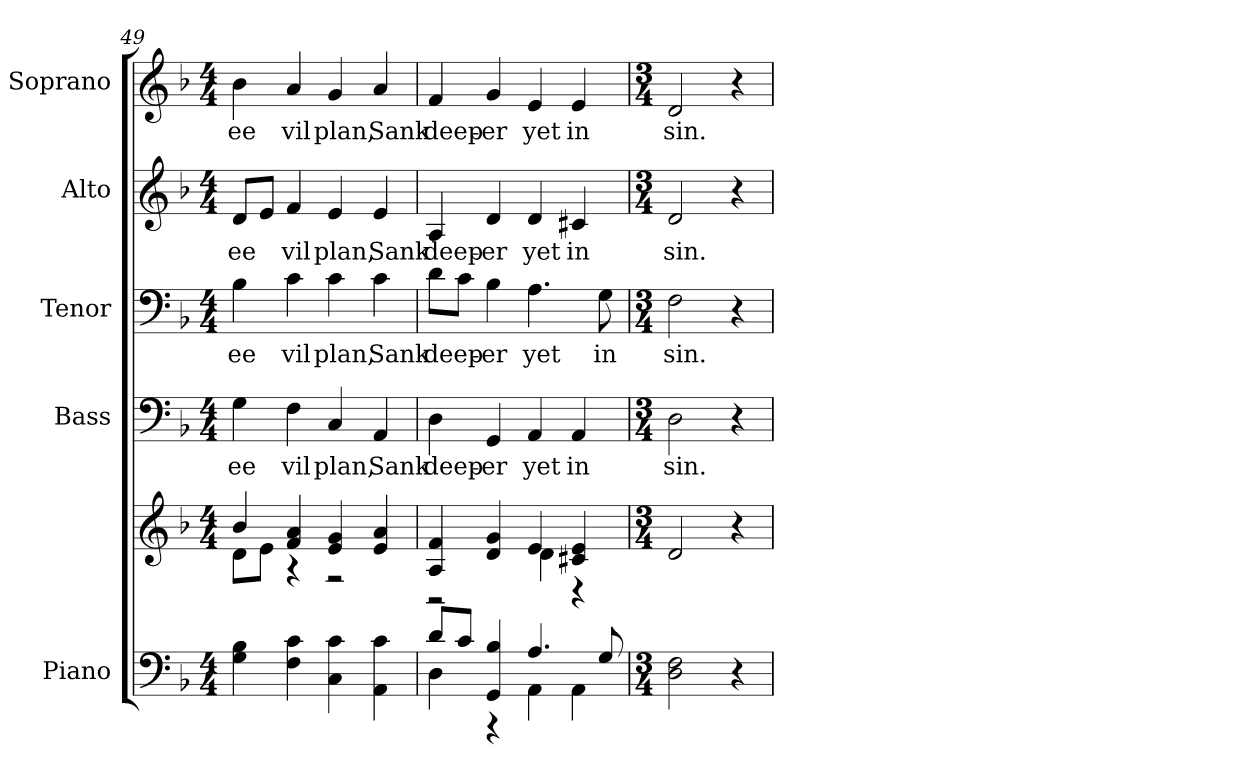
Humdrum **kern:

**kern	**kern	**kern	**text	**kern	**text	**kern	**text	**kern	**text
*part5	*part5	*part4	*part4	*part3	*part3	*part2	*part2	*part1	*part1
*staff6	*staff5	*staff4	*staff4	*staff3	*staff3	*staff2	*staff2	*staff1	*staff1
*I"Piano	*	*I"Bass	*	*I"Tenor	*	*I"Alto	*	*I"Soprano	*
*I'Pno.	*	*I'B.	*	*I'T.	*	*I'A.	*	*I'S.	*
*clefF4	*clefG2	*clefF4	*	*clefF4	*	*clefG2	*	*clefG2	*
*k[b-]	*k[b-]	*k[b-]	*	*k[b-]	*	*k[b-]	*	*k[b-]	*
*F:	*F:	*F:	*	*F:	*	*F:	*	*F:	*
*M4/4	*M4/4	*M4/4	*	*M4/4	*	*M4/4	*	*M4/4	*
=49	=49	=49	=49	=49	=49	=49	=49	=49	=49
*	*^	*	*	*	*	*	*	*	*
!	!	!	!	!LO:LY:b:color=#000000	!	!	!	!	!	!
!	!	!	!	!	!	!LO:LY:b:color=#000000	!	!	!	!
!	!	!	!	!	!	!	!	!LO:LY:b:color=#000000	!	!
!	!	!	!	!	!	!	!	!	!	!LO:LY:b:color=#000000
4Gi\ 4B-i	4b-i/	8di\L	4Gi\	ee	4B-i\	ee	8di/L	ee	4b-i\	ee
.	.	8ei\J	.	.	.	.	8ei/J	.	.	.
!	!	!	!	!LO:LY:b:color=#000000	!	!	!	!	!	!
!	!	!	!	!	!	!LO:LY:b:color=#000000	!	!	!	!
!	!	!	!	!	!	!	!	!LO:LY:b:color=#000000	!	!
!	!	!	!	!	!	!	!	!	!	!LO:LY:b:color=#000000
4Fi\ 4ci	4fi/ 4ai	4r	4Fi\	vil	4ci\	vil	4fi/	vil	4ai/	vil
!	!	!	!	!LO:LY:b:color=#000000	!	!	!	!	!	!
!	!	!	!	!	!	!LO:LY:b:color=#000000	!	!	!	!
!	!	!	!	!	!	!	!	!LO:LY:b:color=#000000	!	!
!	!	!	!	!	!	!	!	!	!	!LO:LY:b:color=#000000
4Ci\ 4ci	4ei/ 4gi	2r	4Ci/	plan,	4ci\	plan,	4ei/	plan,	4gi/	plan,
!	!	!	!	!LO:LY:b:color=#000000	!	!	!	!	!	!
!	!	!	!	!	!	!LO:LY:b:color=#000000	!	!	!	!
!	!	!	!	!	!	!	!	!LO:LY:b:color=#000000	!	!
!	!	!	!	!	!	!	!	!	!	!LO:LY:b:color=#000000
4AAi\ 4ci	4ei/ 4ai	.	4AAi/	Sank	4ci\	Sank	4ei/	Sank	4ai/	Sank
!!LO:PB:g=z
=50	=50	=50	=50	=50	=50	=50	=50	=50	=50	=50
*^	*	*	*	*	*	*	*	*	*	*
!	!	!	!	!	!LO:LY:b:color=#000000	!	!	!	!	!	!
!	!	!	!	!	!	!	!LO:LY:b:color=#000000	!	!	!	!
!	!	!	!	!	!	!	!	!	!LO:LY:b:color=#000000	!	!
!	!	!	!	!	!	!	!	!	!	!	!LO:LY:b:color=#000000
8di/L	4Di\	4Ai/ 4fi	2r	4Di\	deep-	8di\L	deep-	4Ai/	deep-	4fi/	deep-
8ci/J	.	.	.	.	.	8ci\J	.	.	.	.	.
!	!	!	!	!	!LO:LY:b:color=#000000	!	!	!	!	!	!
!	!	!	!	!	!	!	!LO:LY:b:color=#000000	!	!	!	!
!	!	!	!	!	!	!	!	!	!LO:LY:b:color=#000000	!	!
!	!	!	!	!	!	!	!	!	!	!	!LO:LY:b:color=#000000
4GGi/ 4B-i	4r	4di/ 4gi	.	4GGi/	-er	4B-i\	-er	4di/	-er	4gi/	-er
!	!	!	!	!	!LO:LY:b:color=#000000	!	!	!	!	!	!
!	!	!	!	!	!	!	!LO:LY:b:color=#000000	!	!	!	!
!	!	!	!	!	!	!	!	!	!LO:LY:b:color=#000000	!	!
!	!	!	!	!	!	!	!	!	!	!	!LO:LY:b:color=#000000
4.Ai/	4AAi\	4ei/	4di\	4AAi/	yet	4.Ai\	yet	4di/	yet	4ei/	yet
!	!	!	!	!	!LO:LY:b:color=#000000	!	!	!	!	!	!
!	!	!	!	!	!	!	!	!	!LO:LY:b:color=#000000	!	!
!	!	!	!	!	!	!	!	!	!	!	!LO:LY:b:color=#000000
.	4AAi\	4c#Xi/ 4ei	4r	4AAi/	in	.	.	4c#Xi/	in	4ei/	in
!	!	!	!	!	!	!	!LO:LY:b:color=#000000	!	!	!	!
8Gi/	.	.	.	.	.	8Gi\	in	.	.	.	.
*v	*v	*	*	*	*	*	*	*	*	*	*
*	*v	*v	*	*	*	*	*	*	*	*
=51	=51	=51	=51	=51	=51	=51	=51	=51	=51
*M3/4	*M3/4	*M3/4	*	*M3/4	*	*M3/4	*	*M3/4	*
!	!	!	!LO:LY:b:color=#000000	!	!	!	!	!	!
!	!	!	!	!	!LO:LY:b:color=#000000	!	!	!	!
!	!	!	!	!	!	!	!LO:LY:b:color=#000000	!	!
!	!	!	!	!	!	!	!	!	!LO:LY:b:color=#000000
2Di\ 2Fi	2di/	2Di\	sin.	2Fi\	sin.	2di/	sin.	2di/	sin.
4r	4r	4r	.	4r	.	4r	.	4r	.
=	=	=	=	=	=	=	=	=	=
*-	*-	*-	*-	*-	*-	*-	*-	*-	*-
